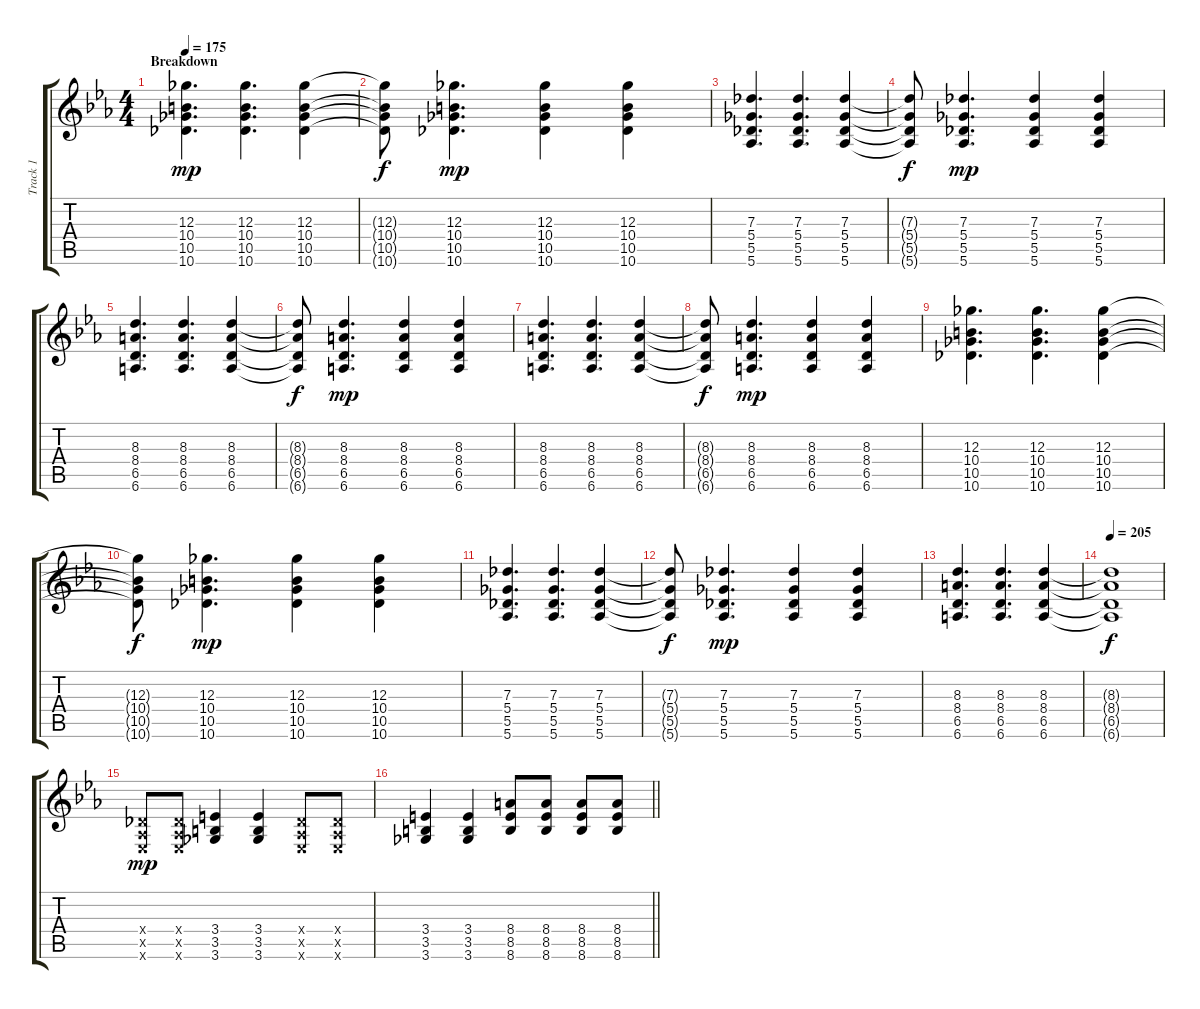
\track ("Track 1" "Track 1") {instrument distortionguitar}
\staff {score tabs}
\tuning (Eb4 Bb3 Gb3 Db3 Ab2 Eb2) {hide}
\ts (4 4)
\section ("" "Breakdown")
\tempo 175
\clef g2
\ks eb
(12.3 10.4 10.5 10.6).4{d dy mp} (12.3 10.4 10.5 10.6).4{d} (12.3 10.4 10.5 10.6).4 |
(12.3{t} 10.4{t} 10.5{t} 10.6{t}).8{dy f} (12.3 10.4 10.5 10.6).4{d dy mp} (12.3 10.4 10.5 10.6).4 (12.3 10.4 10.5 10.6).4 |
(7.3 5.4 5.5 5.6).4{d} (7.3 5.4 5.5 5.6).4{d} (7.3 5.4 5.5 5.6).4 |
(7.3{t} 5.4{t} 5.5{t} 5.6{t}).8{dy f} (7.3 5.4 5.5 5.6).4{d dy mp} (7.3 5.4 5.5 5.6).4 (7.3 5.4 5.5 5.6).4 |
(8.3 8.4 6.5 6.6).4{d} (8.3 8.4 6.5 6.6).4{d} (8.3 8.4 6.5 6.6).4 |
(8.3{t} 8.4{t} 6.5{t} 6.6{t}).8{dy f} (8.3 8.4 6.5 6.6).4{d dy mp} (8.3 8.4 6.5 6.6).4 (8.3 8.4 6.5 6.6).4 |
(8.3 8.4 6.5 6.6).4{d} (8.3 8.4 6.5 6.6).4{d} (8.3 8.4 6.5 6.6).4 |
(8.3{t} 8.4{t} 6.5{t} 6.6{t}).8{dy f} (8.3 8.4 6.5 6.6).4{d dy mp} (8.3 8.4 6.5 6.6).4 (8.3 8.4 6.5 6.6).4 |
(12.3 10.4 10.5 10.6).4{d} (12.3 10.4 10.5 10.6).4{d} (12.3 10.4 10.5 10.6).4 |
(12.3{t} 10.4{t} 10.5{t} 10.6{t}).8{dy f} (12.3 10.4 10.5 10.6).4{d dy mp} (12.3 10.4 10.5 10.6).4 (12.3 10.4 10.5 10.6).4 |
(7.3 5.4 5.5 5.6).4{d} (7.3 5.4 5.5 5.6).4{d} (7.3 5.4 5.5 5.6).4 |
(7.3{t} 5.4{t} 5.5{t} 5.6{t}).8{dy f} (7.3 5.4 5.5 5.6).4{d dy mp} (7.3 5.4 5.5 5.6).4 (7.3 5.4 5.5 5.6).4 |
(8.3 8.4 6.5 6.6).4{d} (8.3 8.4 6.5 6.6).4{d} (8.3 8.4 6.5 6.6).4 |
\tempo 205
(8.3{t} 8.4{t} 6.5{t} 6.6{t}).1{dy f} |
(0.4{x} 0.5{x} 0.6{x}).8{dy mp} (0.4{x} 0.5{x} 0.6{x}).8 (3.4 3.5 3.6).4 (3.4 3.5 3.6).4 (0.4{x} 0.5{x} 0.6{x}).8 (0.4{x} 0.5{x} 0.6{x}).8 |
\barLineRight lightlight
(3.4 3.5 3.6).4 (3.4 3.5 3.6).4 (8.4 8.5 8.6).8 (8.4 8.5 8.6).8 (8.4 8.5 8.6).8 (8.4 8.5 8.6).8
